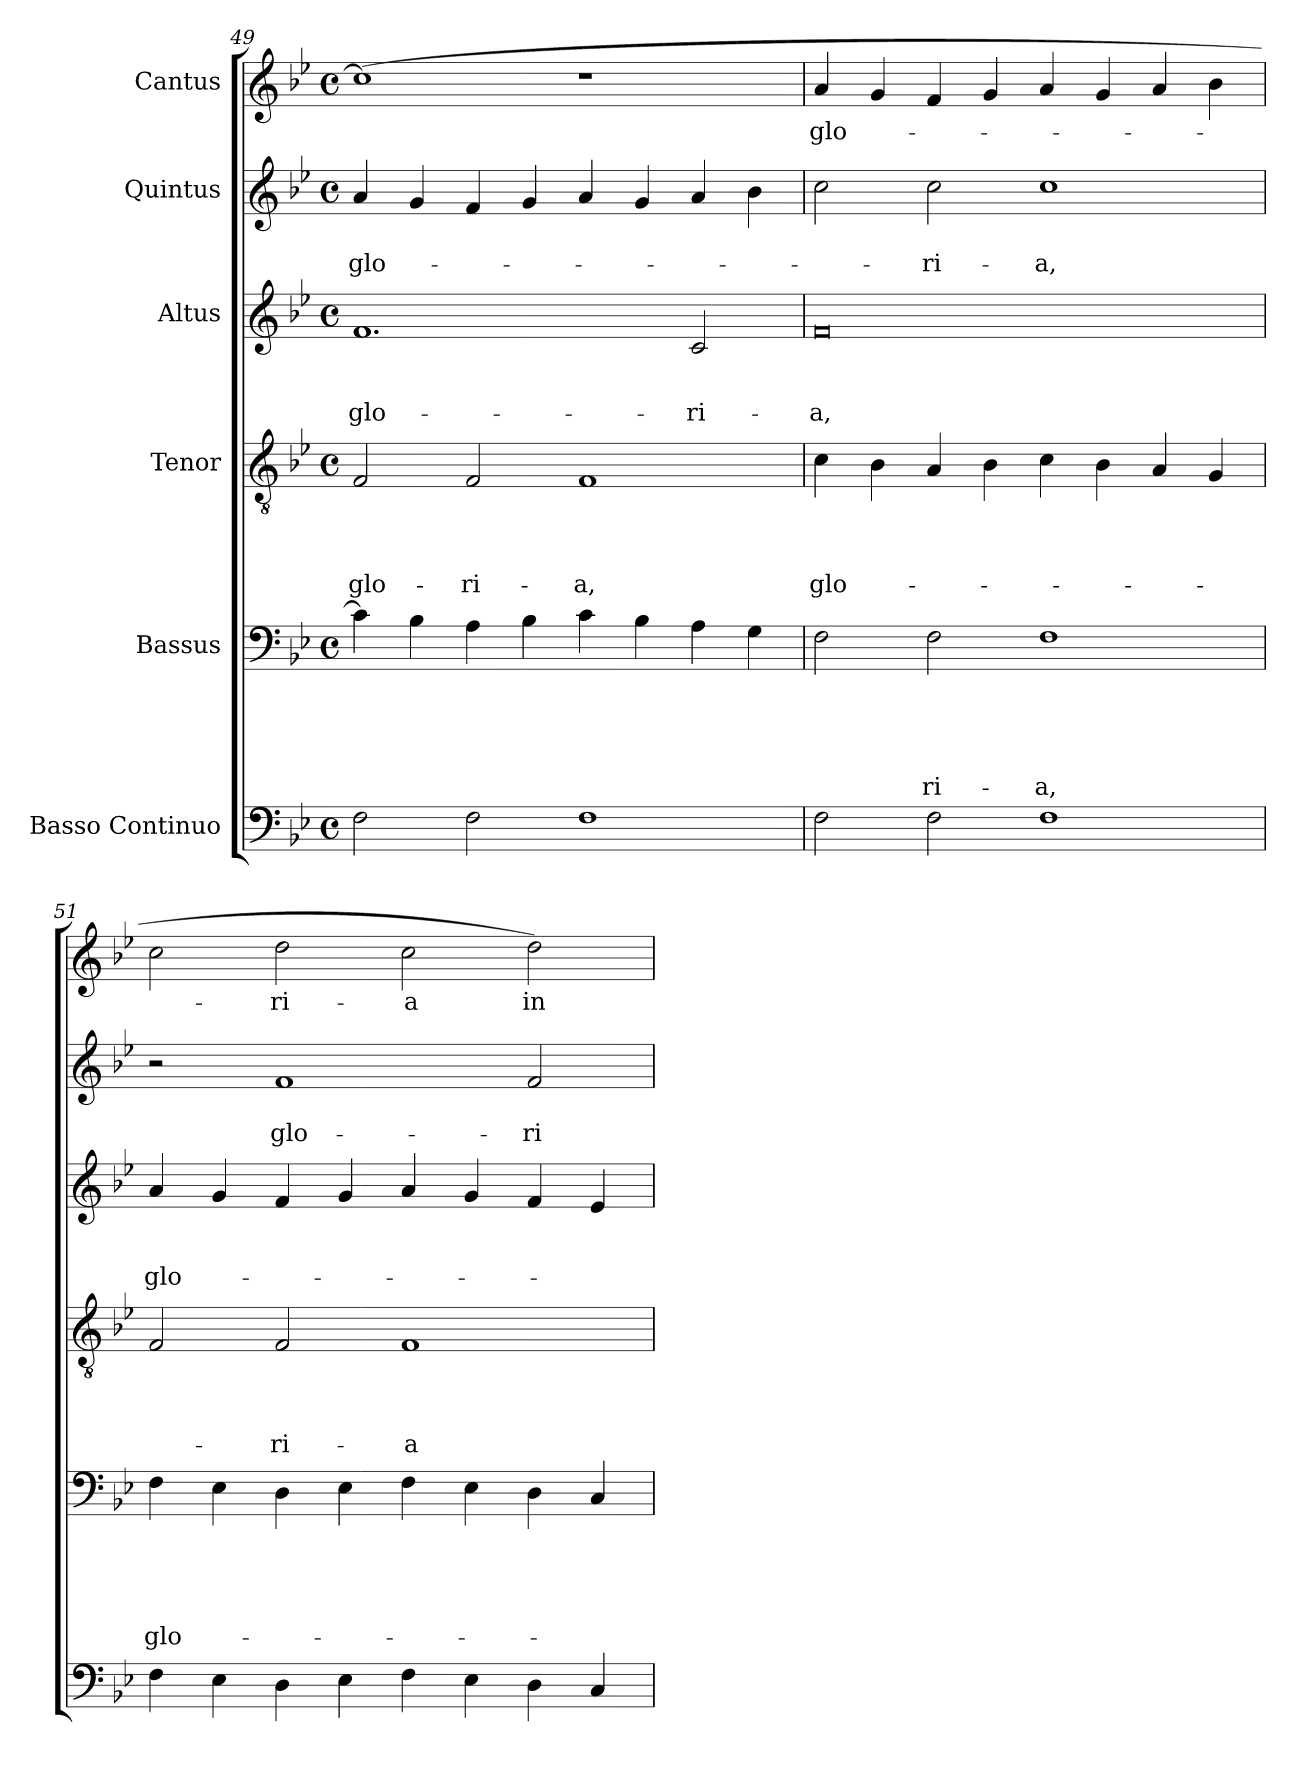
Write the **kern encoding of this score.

**kern	**kern	**text	**text	**text	**text	**text	**kern	**text	**text	**text	**text	**kern	**text	**text	**text	**kern	**text	**text	**kern	**text
*part6	*part5	*part5	*part5	*part5	*part5	*part5	*part4	*part4	*part4	*part4	*part4	*part3	*part3	*part3	*part3	*part2	*part2	*part2	*part1	*part1
*staff6	*staff5	*staff5	*staff5	*staff5	*staff5	*staff5	*staff4	*staff4	*staff4	*staff4	*staff4	*staff3	*staff3	*staff3	*staff3	*staff2	*staff2	*staff2	*staff1	*staff1
*I"Basso Continuo	*I"Bassus	*	*	*	*	*	*I"Tenor	*	*	*	*	*I"Altus	*	*	*	*I"Quintus	*	*	*I"Cantus	*
!!LO:PB:g=z
*clefF4	*clefF4	*	*	*	*	*	*clefGv2	*	*	*	*	*clefG2	*	*	*	*clefG2	*	*	*clefG2	*
*ITrd7c12	*	*	*	*	*	*	*	*	*	*	*	*	*	*	*	*	*	*	*	*
*k[b-e-]	*k[b-e-]	*	*	*	*	*	*k[b-e-]	*	*	*	*	*k[b-e-]	*	*	*	*k[b-e-]	*	*	*k[b-e-]	*
*B-:	*B-:	*	*	*	*	*	*B-:	*	*	*	*	*B-:	*	*	*	*B-:	*	*	*B-:	*
*M4/4	*M4/4	*	*	*	*	*	*M4/4	*	*	*	*	*M4/4	*	*	*	*M4/4	*	*	*M4/4	*
*met(c)	*met(c)	*	*	*	*	*	*met(c)	*	*	*	*	*met(c)	*	*	*	*met(c)	*	*	*met(c)	*
=49	=49	=49	=49	=49	=49	=49	=49	=49	=49	=49	=49	=49	=49	=49	=49	=49	=49	=49	=49	=49
!	!	!	!	!	!	!	!	!	!	!	!LO:LY:b	!	!	!	!LO:LY:b	!	!	!LO:LY:b	!	!
2FF\	4c\]	.	.	.	.	.	2F/	.	.	.	glo-	1.f	.	.	glo-	4a/	.	glo-	(<1cc]	.
.	4B-\	.	.	.	.	.	.	.	.	.	.	.	.	.	.	4g/	.	.	.	.
!	!	!	!	!	!	!	!	!	!	!	!LO:LY:b	!	!	!	!	!	!	!	!	!
2FF\	4A\	.	.	.	.	.	2F/	.	.	.	-ri-	.	.	.	.	4f/	.	.	.	.
.	4B-\	.	.	.	.	.	.	.	.	.	.	.	.	.	.	4g/	.	.	.	.
!	!	!	!	!	!	!	!	!	!	!	!LO:LY:b	!	!	!	!	!	!	!	!	!
1FF	4c\	.	.	.	.	.	1F	.	.	.	-a,	.	.	.	.	4a/	.	.	1r	.
.	4B-\	.	.	.	.	.	.	.	.	.	.	.	.	.	.	4g/	.	.	.	.
!	!	!	!	!	!	!	!	!	!	!	!	!	!	!	!LO:LY:b	!	!	!	!	!
.	4A\	.	.	.	.	.	.	.	.	.	.	2c/	.	.	-ri-	4a/	.	.	.	.
.	4G\	.	.	.	.	.	.	.	.	.	.	.	.	.	.	4b-\	.	.	.	.
=50	=50	=50	=50	=50	=50	=50	=50	=50	=50	=50	=50	=50	=50	=50	=50	=50	=50	=50	=50	=50
!	!	!	!	!	!	!	!	!	!	!	!LO:LY:b	!	!	!	!LO:LY:b:rj	!	!	!	!	!LO:LY:b
2FF\	2F\	.	.	.	.	.	4c\	.	.	.	glo-	0f	.	.	-a,	2cc\	.	.	4a/	glo-
.	.	.	.	.	.	.	4B-\	.	.	.	.	.	.	.	.	.	.	.	4g/	.
!	!	!	!	!	!	!LO:LY:b	!	!	!	!	!	!	!	!	!	!	!	!LO:LY:b	!	!
2FF\	2F\	.	.	.	.	-ri-	4A/	.	.	.	.	.	.	.	.	2cc\	.	-ri-	4f/	.
.	.	.	.	.	.	.	4B-\	.	.	.	.	.	.	.	.	.	.	.	4g/	.
!	!	!	!	!	!	!LO:LY:b	!	!	!	!	!	!	!	!	!	!	!	!LO:LY:b	!	!
1FF	1F	.	.	.	.	-a,	4c\	.	.	.	.	.	.	.	.	1cc	.	-a,	4a/	.
.	.	.	.	.	.	.	4B-\	.	.	.	.	.	.	.	.	.	.	.	4g/	.
.	.	.	.	.	.	.	4A/	.	.	.	.	.	.	.	.	.	.	.	4a/	.
.	.	.	.	.	.	.	4G/	.	.	.	.	.	.	.	.	.	.	.	4b-\	.
=51	=51	=51	=51	=51	=51	=51	=51	=51	=51	=51	=51	=51	=51	=51	=51	=51	=51	=51	=51	=51
!	!	!	!	!	!	!LO:LY:b	!	!	!	!	!	!	!	!	!LO:LY:b	!	!	!	!	!
4FF\	4F\	.	.	.	.	glo-	2F/	.	.	.	.	4a/	.	.	glo-	2r	.	.	2cc\	.
4EE-\	4E-\	.	.	.	.	.	.	.	.	.	.	4g/	.	.	.	.	.	.	.	.
!	!	!	!	!	!	!	!	!	!	!	!LO:LY:b	!	!	!	!	!	!	!LO:LY:b	!	!LO:LY:b
4DD\	4D\	.	.	.	.	.	2F/	.	.	.	-ri-	4f/	.	.	.	1f	.	glo-	2dd\	-ri-
4EE-\	4E-\	.	.	.	.	.	.	.	.	.	.	4g/	.	.	.	.	.	.	.	.
!	!	!	!	!	!	!	!	!	!	!	!LO:LY:b:rj	!	!	!	!	!	!	!	!	!LO:LY:b
4FF\	4F\	.	.	.	.	.	1F	.	.	.	-a	4a/	.	.	.	.	.	.	2cc\	-a
4EE-\	4E-\	.	.	.	.	.	.	.	.	.	.	4g/	.	.	.	.	.	.	.	.
!	!	!	!	!	!	!	!	!	!	!	!	!	!	!	!	!	!	!LO:LY:b	!	!LO:LY:b
4DD\	4D\	.	.	.	.	.	.	.	.	.	.	4f/	.	.	.	2f/	.	-ri-	2dd\)	in
4CC/	4C/	.	.	.	.	.	.	.	.	.	.	4e-/	.	.	.	.	.	.	.	.
=	=	=	=	=	=	=	=	=	=	=	=	=	=	=	=	=	=	=	=	=
*-	*-	*-	*-	*-	*-	*-	*-	*-	*-	*-	*-	*-	*-	*-	*-	*-	*-	*-	*-	*-
